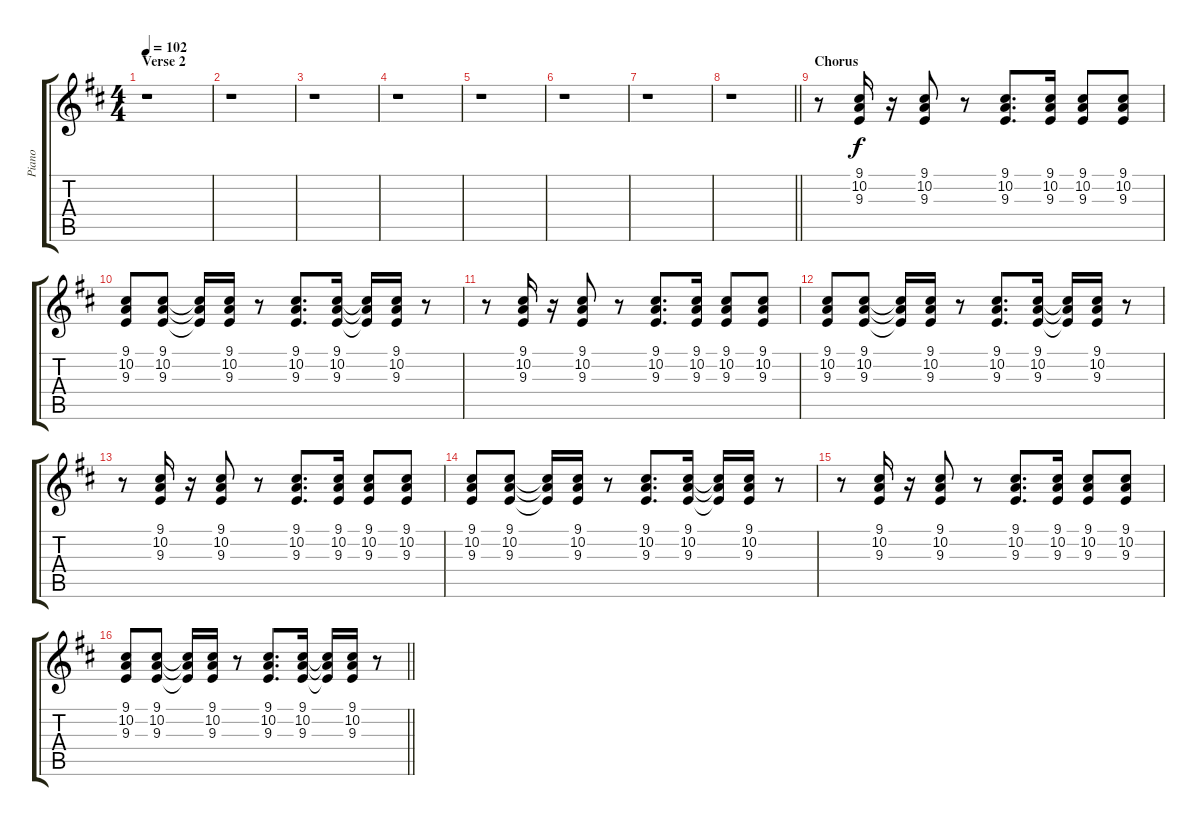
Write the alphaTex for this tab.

\track ("Piano" "Piano") {instrument acousticgrandpiano}
\staff {score tabs}
\tuning (E4 B3 G3 D3 A2 E2) {hide}
\ts (4 4)
\section ("" "Verse 2")
\tempo 102
\clef g2
\ks d
r.1{dy f} |
r.1 |
r.1 |
r.1 |
r.1 |
r.1 |
r.1 |
\barLineRight lightlight
r.1 |
\section ("" "Chorus")
r.8 (9.1 10.2 9.3).16 r.16 (9.1 10.2 9.3).8 r.8 (9.1 10.2 9.3).8{d} (9.1 10.2 9.3).16 (9.1 10.2 9.3).8 (9.1 10.2 9.3).8 |
(9.1 10.2 9.3).8 (9.1 10.2 9.3).8 (9.1{t} 10.2{t} 9.3{t}).16 (9.1 10.2 9.3).16 r.8 (9.1 10.2 9.3).8{d} (9.1 10.2 9.3).16 (9.1{t} 10.2{t} 9.3{t}).16 (9.1 10.2 9.3).16 r.8 |
r.8 (9.1 10.2 9.3).16 r.16 (9.1 10.2 9.3).8 r.8 (9.1 10.2 9.3).8{d} (9.1 10.2 9.3).16 (9.1 10.2 9.3).8 (9.1 10.2 9.3).8 |
(9.1 10.2 9.3).8 (9.1 10.2 9.3).8 (9.1{t} 10.2{t} 9.3{t}).16 (9.1 10.2 9.3).16 r.8 (9.1 10.2 9.3).8{d} (9.1 10.2 9.3).16 (9.1{t} 10.2{t} 9.3{t}).16 (9.1 10.2 9.3).16 r.8 |
r.8 (9.1 10.2 9.3).16 r.16 (9.1 10.2 9.3).8 r.8 (9.1 10.2 9.3).8{d} (9.1 10.2 9.3).16 (9.1 10.2 9.3).8 (9.1 10.2 9.3).8 |
(9.1 10.2 9.3).8 (9.1 10.2 9.3).8 (9.1{t} 10.2{t} 9.3{t}).16 (9.1 10.2 9.3).16 r.8 (9.1 10.2 9.3).8{d} (9.1 10.2 9.3).16 (9.1{t} 10.2{t} 9.3{t}).16 (9.1 10.2 9.3).16 r.8 |
r.8 (9.1 10.2 9.3).16 r.16 (9.1 10.2 9.3).8 r.8 (9.1 10.2 9.3).8{d} (9.1 10.2 9.3).16 (9.1 10.2 9.3).8 (9.1 10.2 9.3).8 |
\barLineRight lightlight
(9.1 10.2 9.3).8 (9.1 10.2 9.3).8 (9.1{t} 10.2{t} 9.3{t}).16 (9.1 10.2 9.3).16 r.8 (9.1 10.2 9.3).8{d} (9.1 10.2 9.3).16 (9.1{t} 10.2{t} 9.3{t}).16 (9.1 10.2 9.3).16 r.8
